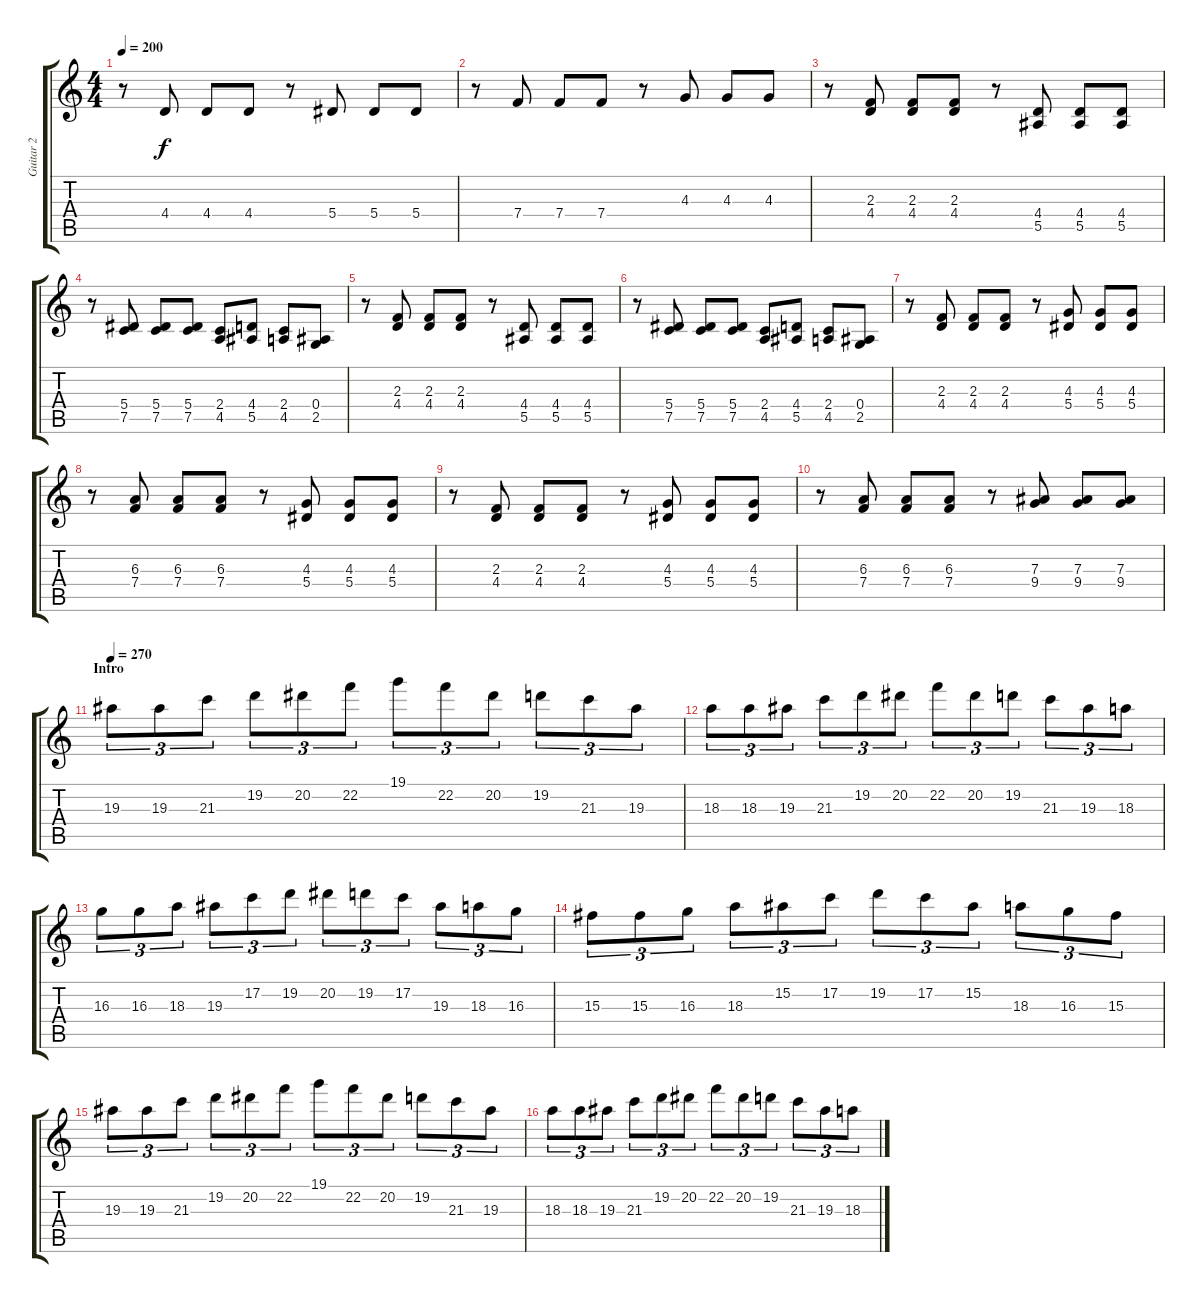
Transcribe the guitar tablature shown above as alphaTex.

\track ("Guitar 2" "Guitar 2") {instrument distortionguitar}
\staff {score tabs}
\tuning (C4 G3 Eb3 Bb2 F2 C2) {hide}
\ts (4 4)
\tempo 200
\clef g2
\ks c
r.8{dy f} 4.4.8 4.4.8 4.4.8 r.8 5.4.8 5.4.8 5.4.8 |
r.8 7.4.8 7.4.8 7.4.8 r.8 4.3.8 4.3.8 4.3.8 |
r.8 (2.3 4.4).8 (2.3 4.4).8 (2.3 4.4).8 r.8 (4.4 5.5).8 (4.4 5.5).8 (4.4 5.5).8 |
r.8 (5.4 7.5).8 (5.4 7.5).8 (5.4 7.5).8 (2.4 4.5).8 (4.4 5.5).8 (2.4 4.5).8 (0.4 2.5).8 |
r.8 (2.3 4.4).8 (2.3 4.4).8 (2.3 4.4).8 r.8 (4.4 5.5).8 (4.4 5.5).8 (4.4 5.5).8 |
r.8 (5.4 7.5).8 (5.4 7.5).8 (5.4 7.5).8 (2.4 4.5).8 (4.4 5.5).8 (2.4 4.5).8 (0.4 2.5).8 |
r.8 (2.3 4.4).8 (2.3 4.4).8 (2.3 4.4).8 r.8 (4.3 5.4).8 (4.3 5.4).8 (4.3 5.4).8 |
r.8 (6.3 7.4).8 (6.3 7.4).8 (6.3 7.4).8 r.8 (4.3 5.4).8 (4.3 5.4).8 (4.3 5.4).8 |
r.8 (2.3 4.4).8 (2.3 4.4).8 (2.3 4.4).8 r.8 (4.3 5.4).8 (4.3 5.4).8 (4.3 5.4).8 |
r.8 (6.3 7.4).8 (6.3 7.4).8 (6.3 7.4).8 r.8 (7.3 9.4).8 (7.3 9.4).8 (7.3 9.4).8 |
\section ("" "Intro")
\tempo 270
19.3.8{tu (3 2)} 19.3.8{tu (3 2)} 21.3.8{tu (3 2)} 19.2.8{tu (3 2)} 20.2.8{tu (3 2)} 22.2.8{tu (3 2)} 19.1.8{tu (3 2)} 22.2.8{tu (3 2)} 20.2.8{tu (3 2)} 19.2.8{tu (3 2)} 21.3.8{tu (3 2)} 19.3.8{tu (3 2)} |
18.3.8{tu (3 2)} 18.3.8{tu (3 2)} 19.3.8{tu (3 2)} 21.3.8{tu (3 2)} 19.2.8{tu (3 2)} 20.2.8{tu (3 2)} 22.2.8{tu (3 2)} 20.2.8{tu (3 2)} 19.2.8{tu (3 2)} 21.3.8{tu (3 2)} 19.3.8{tu (3 2)} 18.3.8{tu (3 2)} |
16.3.8{tu (3 2)} 16.3.8{tu (3 2)} 18.3.8{tu (3 2)} 19.3.8{tu (3 2)} 17.2.8{tu (3 2)} 19.2.8{tu (3 2)} 20.2.8{tu (3 2)} 19.2.8{tu (3 2)} 17.2.8{tu (3 2)} 19.3.8{tu (3 2)} 18.3.8{tu (3 2)} 16.3.8{tu (3 2)} |
15.3.8{tu (3 2)} 15.3.8{tu (3 2)} 16.3.8{tu (3 2)} 18.3.8{tu (3 2)} 15.2.8{tu (3 2)} 17.2.8{tu (3 2)} 19.2.8{tu (3 2)} 17.2.8{tu (3 2)} 15.2.8{tu (3 2)} 18.3.8{tu (3 2)} 16.3.8{tu (3 2)} 15.3.8{tu (3 2)} |
19.3.8{tu (3 2)} 19.3.8{tu (3 2)} 21.3.8{tu (3 2)} 19.2.8{tu (3 2)} 20.2.8{tu (3 2)} 22.2.8{tu (3 2)} 19.1.8{tu (3 2)} 22.2.8{tu (3 2)} 20.2.8{tu (3 2)} 19.2.8{tu (3 2)} 21.3.8{tu (3 2)} 19.3.8{tu (3 2)} |
18.3.8{tu (3 2)} 18.3.8{tu (3 2)} 19.3.8{tu (3 2)} 21.3.8{tu (3 2)} 19.2.8{tu (3 2)} 20.2.8{tu (3 2)} 22.2.8{tu (3 2)} 20.2.8{tu (3 2)} 19.2.8{tu (3 2)} 21.3.8{tu (3 2)} 19.3.8{tu (3 2)} 18.3.8{tu (3 2)}
